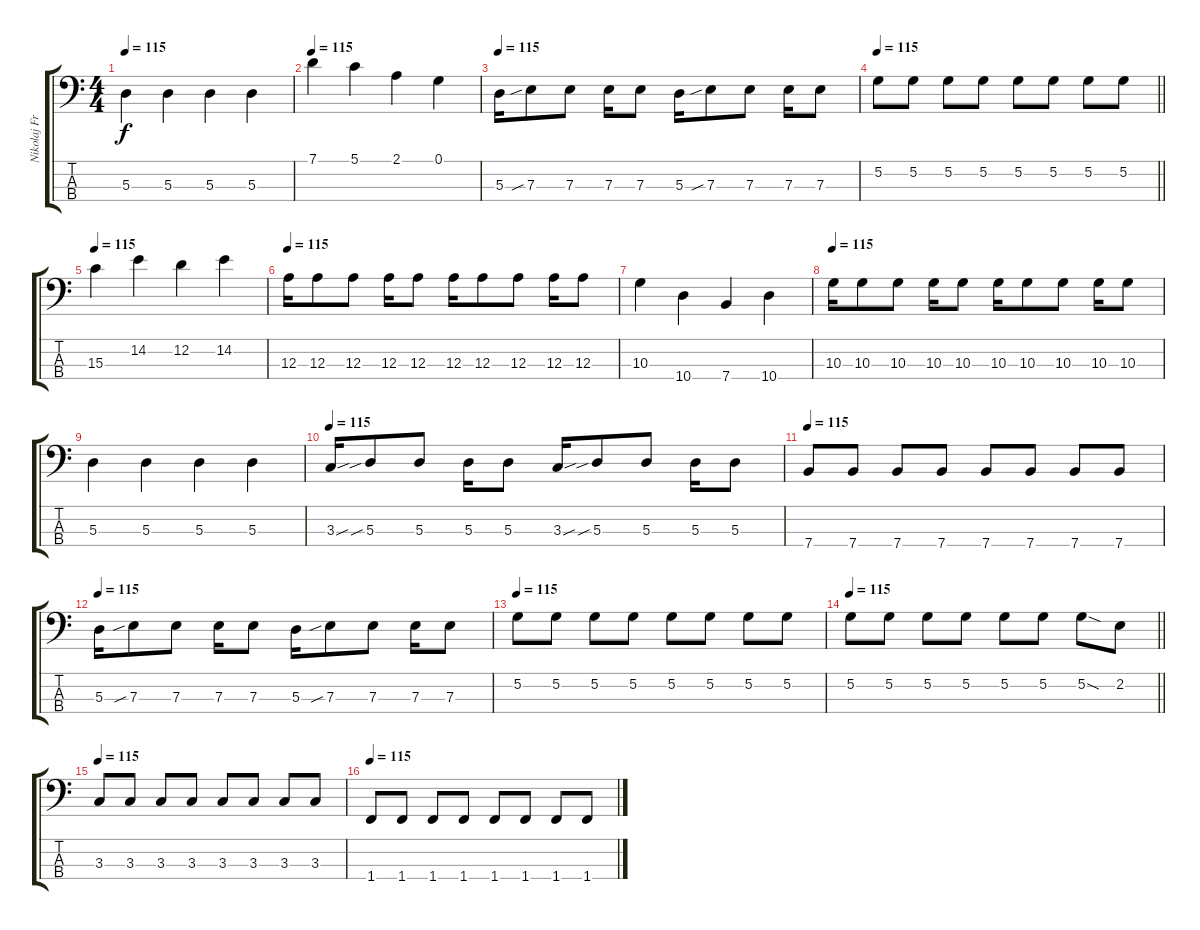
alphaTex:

\track ("Nikolaj Fraiture (Lucio)" "Nikolaj Fr") {instrument electricbassfinger}
\staff {score tabs}
\tuning (G2 D2 A1 E1) {hide}
\ts (4 4)
\tempo 115
\clef f4
\ks c
5.3.4{dy f} 5.3.4 5.3.4 5.3.4 |
\tempo 115
7.1.4 5.1.4 2.1.4 0.1.4 |
\tempo 115
5.3.16 7.3{sib}.8 7.3.8 7.3.16 7.3.8 5.3.16 7.3{sib}.8 7.3.8 7.3.16 7.3.8 |
\tempo 115
\barLineRight lightlight
5.2.8 5.2.8 5.2.8 5.2.8 5.2.8 5.2.8 5.2.8 5.2.8 |
\tempo 115
15.3.4 14.2.4 12.2.4 14.2.4 |
\tempo 115
12.3.16 12.3.8 12.3.8 12.3.16 12.3.8 12.3.16 12.3.8 12.3.8 12.3.16 12.3.8 |
10.3.4 10.4.4 7.4.4 10.4.4 |
\tempo 115
10.3.16 10.3.8 10.3.8 10.3.16 10.3.8 10.3.16 10.3.8 10.3.8 10.3.16 10.3.8 |
5.3.4 5.3.4 5.3.4 5.3.4 |
\tempo 115
3.3{sou}.16 5.3{sib}.8 5.3.8 5.3.16 5.3.8 3.3{sou}.16 5.3{sib}.8 5.3.8 5.3.16 5.3.8 |
\tempo 115
7.4.8 7.4.8 7.4.8 7.4.8 7.4.8 7.4.8 7.4.8 7.4.8 |
\tempo 115
5.3.16 7.3{sib}.8 7.3.8 7.3.16 7.3.8 5.3.16 7.3{sib}.8 7.3.8 7.3.16 7.3.8 |
\tempo 115
5.2.8 5.2.8 5.2.8 5.2.8 5.2.8 5.2.8 5.2.8 5.2.8 |
\tempo 115
\barLineRight lightlight
5.2.8 5.2.8 5.2.8 5.2.8 5.2.8 5.2.8 5.2{sod}.8 2.2.8 |
\tempo 115
3.3.8 3.3.8 3.3.8 3.3.8 3.3.8 3.3.8 3.3.8 3.3.8 |
\tempo 115
1.4.8 1.4.8 1.4.8 1.4.8 1.4.8 1.4.8 1.4.8 1.4.8
